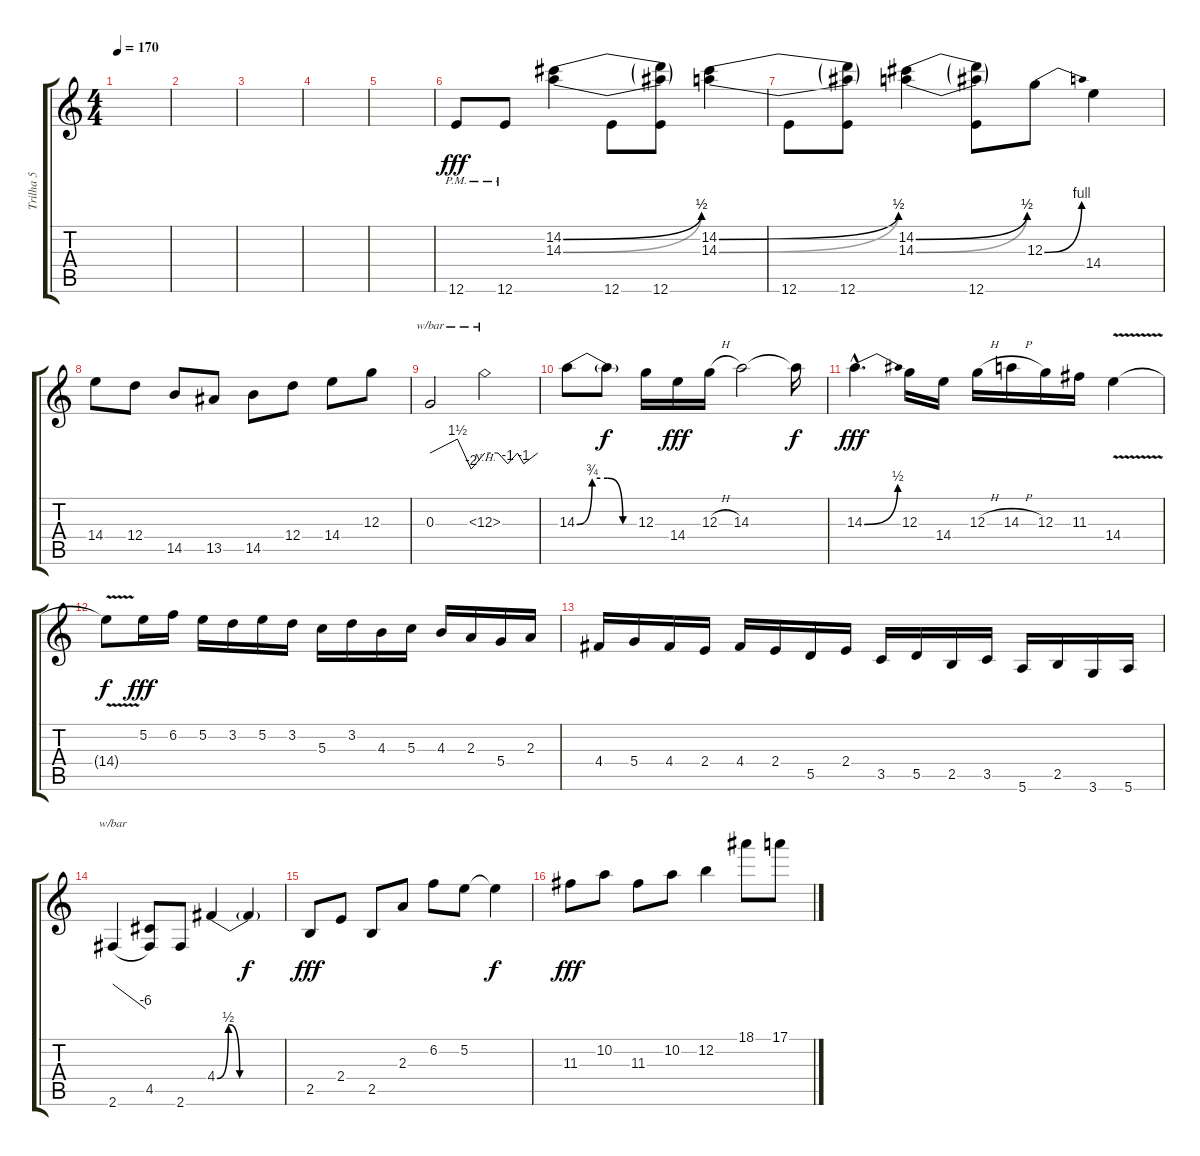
\track ("Trilha 5" "Trilha 5") {instrument overdrivenguitar}
\staff {score tabs}
\tuning (E4 B3 G3 D3 A2 E2) {hide}
\ts (4 4)
\tempo 170
\clef g2
\ks c
|
|
|
|
|
12.6{pm}.8{dy fff} 12.6{pm}.8 (14.2{be (bend 0 0 60 2)} 14.3{be (bend 0 0 60 2)}).4 12.6.8 (14.2{t} 14.3{t} 12.6).8 (14.2{be (bend 0 0 60 2)} 14.3{be (bend 0 0 60 2)}).4 |
12.6.8 (14.2{t} 14.3{t} 12.6).8 (14.2{be (bend 0 0 60 2)} 14.3{be (bend 0 0 60 2)}).4 (14.2{t} 14.3{t} 12.6).8 12.3{be (bend 0 0 60 4)}.8 14.4.4 |
14.4.8 12.4.8 14.5.8 13.5.8 14.5.8 12.4.8 14.4.8 12.3.8 |
0.3.2{tbe (custom default 0 0 30 6 45 -8 60 0)} 12.3{nh}.2{tbe (custom default 0 0 15 0 26 -4 37 0 44 -4 60 0)} |
14.3{be (custom 0 0 15 3 30 3 45 0 60 0)}.8 14.3{t}.8{dy f} 12.3.16 14.4.16{dy fff} 12.3{h}.16 14.3.2 14.3{t}.16{dy f} |
14.3{be (bend 0 0 60 2) hac}.4{d dy fff} 12.3.16 14.4.16 12.3{h}.16 14.3{h}.16 12.3.16 11.3.16 14.4{v}.4 |
14.4{t}.8{dy f} 5.2.16{dy fff} 6.2.16 5.2.16 3.2.16 5.2.16 3.2.16 5.3.16 3.2.16 4.3.16 5.3.16 4.3.16 2.3.16 5.4.16 2.3.16 |
4.4.16 5.4.16 4.4.16 2.4.16 4.4.16 2.4.16 5.5.16 2.4.16 3.5.16 5.5.16 2.5.16 3.5.16 5.6.16 2.5.16 3.6.16 5.6.16 |
2.6.4{tbe (dive default 0 0 60 -24)} (4.5 2.6{t}).8 2.6.8 4.4{be (custom 0 0 10 2 20 0 30 0 45 0 60 0)}.4 4.4{t}.4{dy f} |
2.5.8{dy fff} 2.4.8 2.5.8 2.3.8 6.2.8 5.2.8 5.2{t}.4{dy f} |
11.3.8{dy fff} 10.2.8 11.3.8 10.2.8 12.2.4 18.1.8 17.1.8
